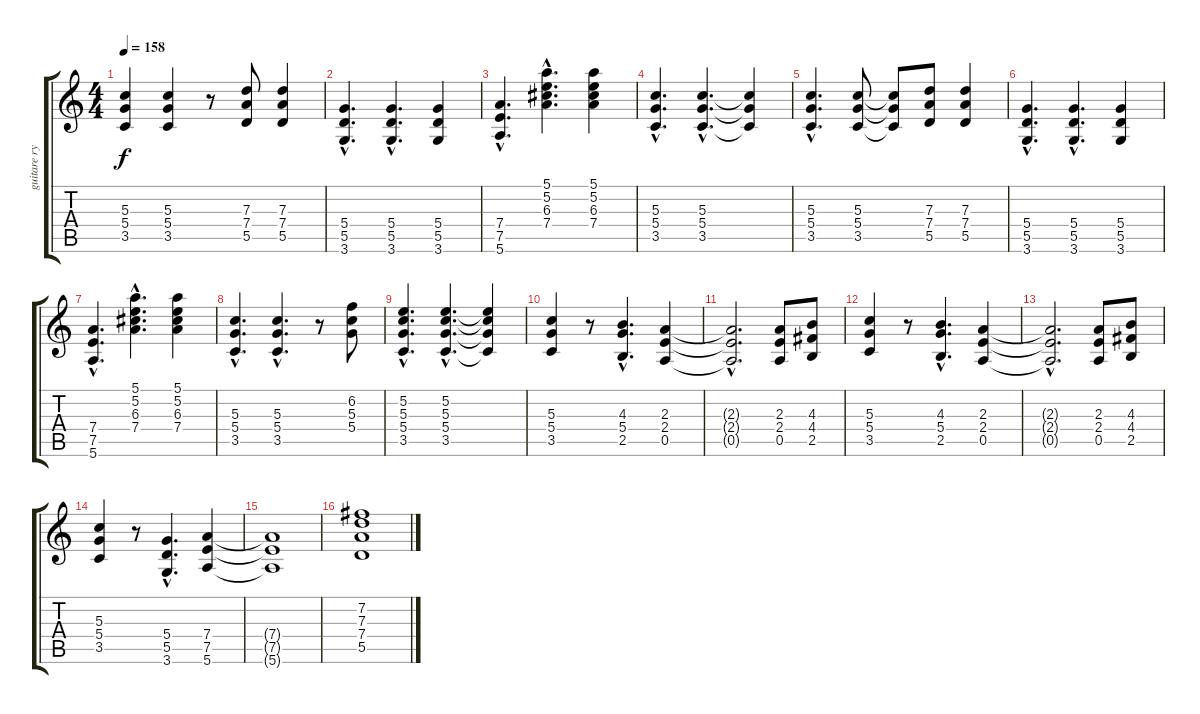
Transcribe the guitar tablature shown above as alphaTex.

\track ("guitare rythmique" "guitare ry") {instrument acousticguitarsteel}
\staff {score tabs}
\tuning (E4 B3 G3 D3 A2 E2) {hide}
\ts (4 4)
\tempo 158
\clef g2
\ks c
(5.3{t} 5.4{t} 3.5{t}).4{dy f} (5.3 5.4 3.5).4 r.8 (7.3 7.4 5.5).8 (7.3 7.4 5.5).4 |
(5.4{hac} 5.5{hac} 3.6{hac}).4{d} (5.4{hac} 5.5{hac} 3.6{hac}).4{d} (5.4 5.5 3.6).4 |
(7.4{hac} 7.5{hac} 5.6{hac}).4{d} (5.1{hac} 5.2{hac} 6.3{hac} 7.4{hac}).4{d} (5.1 5.2 6.3 7.4).4 |
(5.3{hac} 5.4{hac} 3.5{hac}).4{d} (5.3{hac} 5.4{hac} 3.5{hac}).4{d} (5.3{t} 5.4{t} 3.5{t}).4 |
(5.3{hac} 5.4{hac} 3.5{hac}).4{d} (5.3 5.4 3.5).8 (5.3{t} 5.4{t} 3.5{t}).8 (7.3 7.4 5.5).8 (7.3 7.4 5.5).4 |
(5.4{hac} 5.5{hac} 3.6{hac}).4{d} (5.4{hac} 5.5{hac} 3.6{hac}).4{d} (5.4 5.5 3.6).4 |
(7.4{hac} 7.5{hac} 5.6{hac}).4{d} (5.1{hac} 5.2{hac} 6.3{hac} 7.4{hac}).4{d} (5.1 5.2 6.3 7.4).4 |
(5.3{hac} 5.4{hac} 3.5{hac}).4{d} (5.3{hac} 5.4{hac} 3.5{hac}).4{d} r.8 (6.2 5.3 5.4).8 |
(5.2{hac} 5.3{hac} 5.4{hac} 3.5{hac}).4{d} (5.2{hac} 5.3{hac} 5.4{hac} 3.5{hac}).4{d} (5.2{t} 5.3{t} 5.4{t} 3.5{t}).4 |
(5.3 5.4 3.5).4 r.8 (4.3{hac} 5.4{hac} 2.5{hac}).4{d} (2.3 2.4 0.5).4 |
(2.3{hac t} 2.4{hac t} 0.5{hac t}).2{d} (2.3 2.4 0.5).8 (4.3 4.4 2.5).8 |
(5.3 5.4 3.5).4 r.8 (4.3{hac} 5.4{hac} 2.5{hac}).4{d} (2.3 2.4 0.5).4 |
(2.3{hac t} 2.4{hac t} 0.5{hac t}).2{d} (2.3 2.4 0.5).8 (4.3 4.4 2.5).8 |
(5.3 5.4 3.5).4 r.8 (5.4{hac} 5.5{hac} 3.6{hac}).4{d} (7.4 7.5 5.6).4 |
(7.4{t} 7.5{t} 5.6{t}).1 |
(7.2 7.3 7.4 5.5).1
